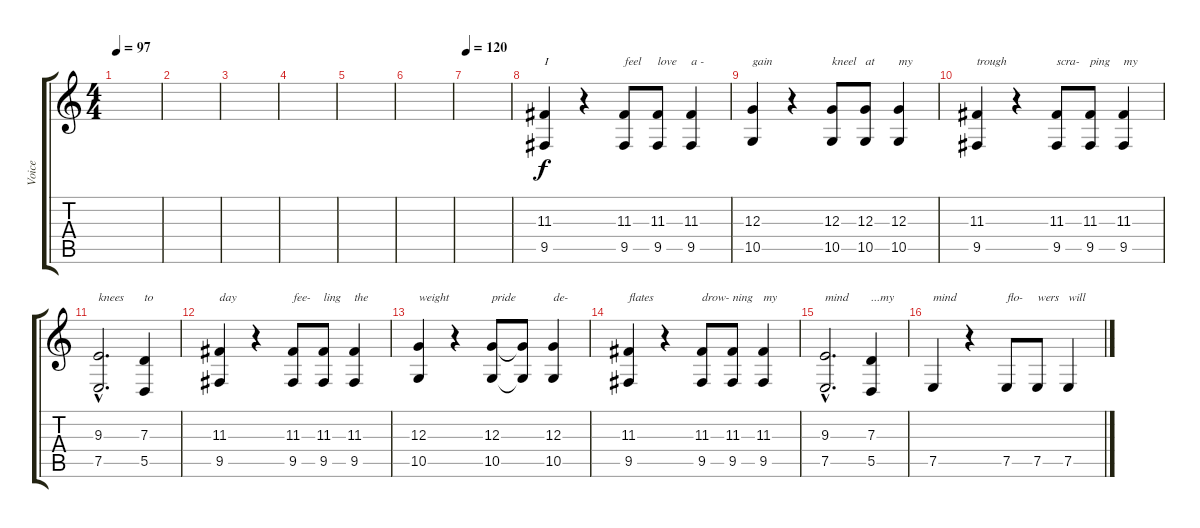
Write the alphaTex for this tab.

\track ("Voice" "Voice") {instrument voiceoohs}
\staff {score tabs}
\tuning (E4 B3 G3 D3 A2 E2) {hide}
\ts (4 4)
\tempo 97
\clef g2
\ks c
|
|
|
|
|
|
\tempo 120
|
(11.3 9.5).4{txt "I"} r.4 (11.3 9.5).8{txt "feel"} (11.3 9.5).8{txt "love"} (11.3 9.5).4{txt "a -"} |
(12.3 10.5).4{txt "gain"} r.4 (12.3 10.5).8{txt "kneel"} (12.3 10.5).8{txt "at"} (12.3 10.5).4{txt "my"} |
(11.3 9.5).4{txt "trough"} r.4 (11.3 9.5).8{txt "scra-"} (11.3 9.5).8{txt "ping"} (11.3 9.5).4{txt "my"} |
(9.3{hac} 7.5{hac}).2{d txt "knees"} (7.3 5.5).4{txt "to"} |
(11.3 9.5).4{txt "day"} r.4 (11.3 9.5).8{txt "fee-"} (11.3 9.5).8{txt "ling"} (11.3 9.5).4{txt "the"} |
(12.3 10.5).4{txt "weight"} r.4 (12.3 10.5).8{txt "pride"} (12.3{t} 10.5{t}).8 (12.3 10.5).4{txt "de-"} |
(11.3 9.5).4{txt "flates"} r.4 (11.3 9.5).8{txt "drow-"} (11.3 9.5).8{txt "ning"} (11.3 9.5).4{txt "my"} |
(9.3{hac} 7.5{hac}).2{d txt "mind"} (7.3 5.5).4{txt "...my"} |
7.5.4{txt "mind"} r.4 7.5.8{txt "flo-"} 7.5.8{txt "wers"} 7.5.4{txt "will"}
